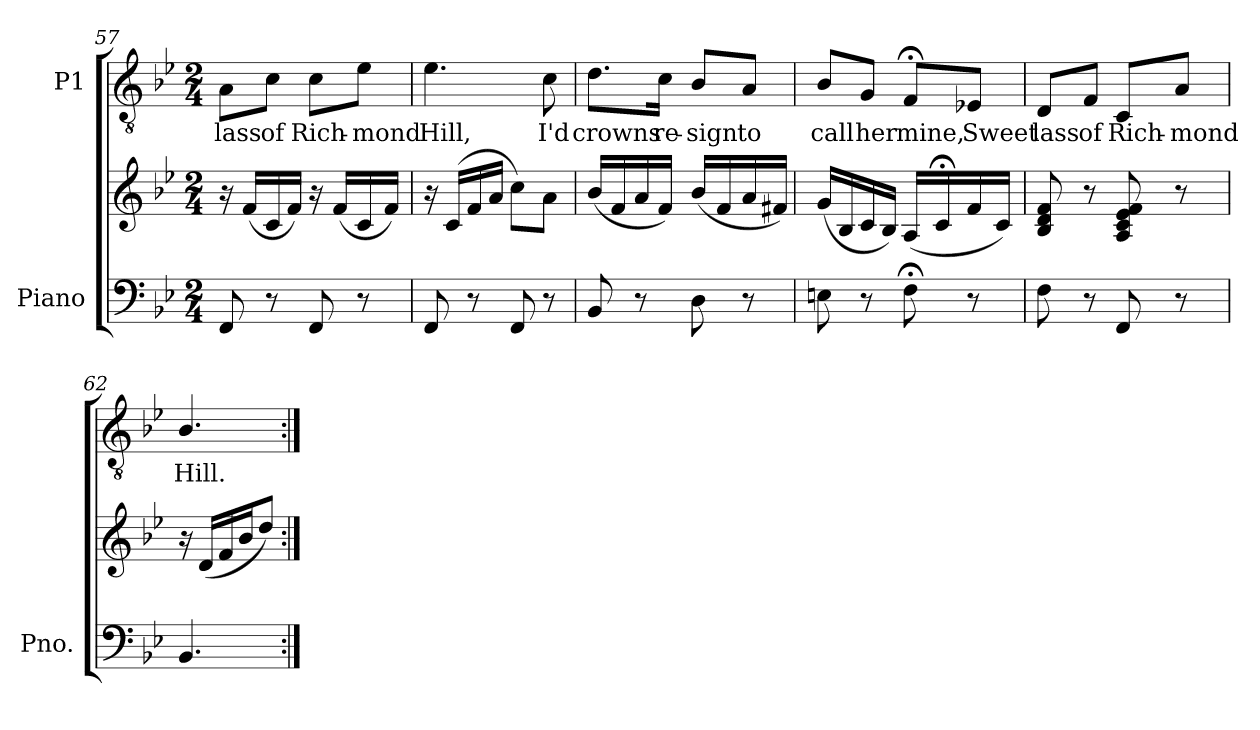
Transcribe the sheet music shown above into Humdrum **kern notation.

**kern	**kern	**kern	**text
*part2	*part2	*part1	*part1
*staff3	*staff2	*staff1	*staff1
*I"Piano	*	*I"P1	*
*I'Pno.	*	*	*
!!LO:LB:g=z
*clefF4	*clefG2	*clefGv2	*
*	*	*ITrd7c12	*
*k[b-e-]	*k[b-e-]	*k[b-e-]	*
*B-:	*B-:	*B-:	*
*M2/4	*M2/4	*M2/4	*
=57	=57	=57	=57
!	!	!	!LO:LY:b:color=#000000
8FFi/	16r	8AAi\L	lass
.	(16fi/LL	.	.
!	!	!	!LO:LY:b:color=#000000
8r	16ci/	8Ci\J	of
.	16fi/JJ)	.	.
!	!	!	!LO:LY:b:color=#000000
8FFi/	16r	8Ci\L	Rich-
.	(16fi/LL	.	.
!	!	!	!LO:LY:b:color=#000000
8r	16ci/	8E-i\J	-mond
.	16fi/JJ)	.	.
=58	=58	=58	=58
!	!	!	!LO:LY:b:color=#000000
8FFi/	16r	4.E-i\	Hill,
.	(16ci/LL	.	.
8r	16fi/	.	.
.	16ai/JJ	.	.
8FFi/	8cci\L)	.	.
!	!	!	!LO:LY:b:color=#000000
8r	8ai\J	8Ci\	I'd
=59	=59	=59	=59
!	!	!	!LO:LY:b:color=#000000
8BB-i/	(16b-i/LL	8.Di\L	crowns
.	16fi/	.	.
8r	16ai/	.	.
!	!	!	!LO:LY:b:color=#000000
.	16fi/JJ)	16Ci\Jk	re-
!	!	!	!LO:LY:b:color=#000000
8Di\	(16b-i/LL	8BB-i/L	-sign
.	16fi/	.	.
!	!	!	!LO:LY:b:color=#000000
8r	16ai/	8AAi/J	to
.	16f#Xi/JJ)	.	.
!!LO:LB:g=z
=60	=60	=60	=60
!	!	!	!LO:LY:b:color=#000000
8Eni\	(16gi/LL	8BB-i/L	call
.	16B-i/	.	.
!	!	!	!LO:LY:b:color=#000000
8r	16ci/	8GGi/J	her
.	16B-i/JJ)	.	.
!	!	!	!LO:LY:b:color=#000000
8F;i\	(16Ai/LL	8FF;i/L	mine,
.	16c;i/	.	.
!	!	!	!LO:LY:b:color=#000000
8r	16fi/	8EE-Xi/J	Sweet
.	16ci/JJ)	.	.
=61	=61	=61	=61
!	!	!	!LO:LY:b:color=#000000
8Fi\	8B-i/ 8di 8fi	8DDi/L	lass
!	!	!	!LO:LY:b:color=#000000
8r	8r	8FFi/J	of
!	!	!	!LO:LY:b:color=#000000
8FFi/	8Ai/ 8ci 8e-i 8fi	8CCi/L	Rich-
!	!	!	!LO:LY:b:color=#000000
8r	8r	8AAi/J	-mond
=62	=62	=62	=62
!	!	!	!LO:LY:b:color=#000000
4.BB-i/	16r	4.BB-i/	Hill.
.	(16di/LL	.	.
.	16fi/	.	.
.	16b-i/J	.	.
.	8ddi/J)	.	.
=:|!	=:|!	=:|!	=:|!
*-	*-	*-	*-
